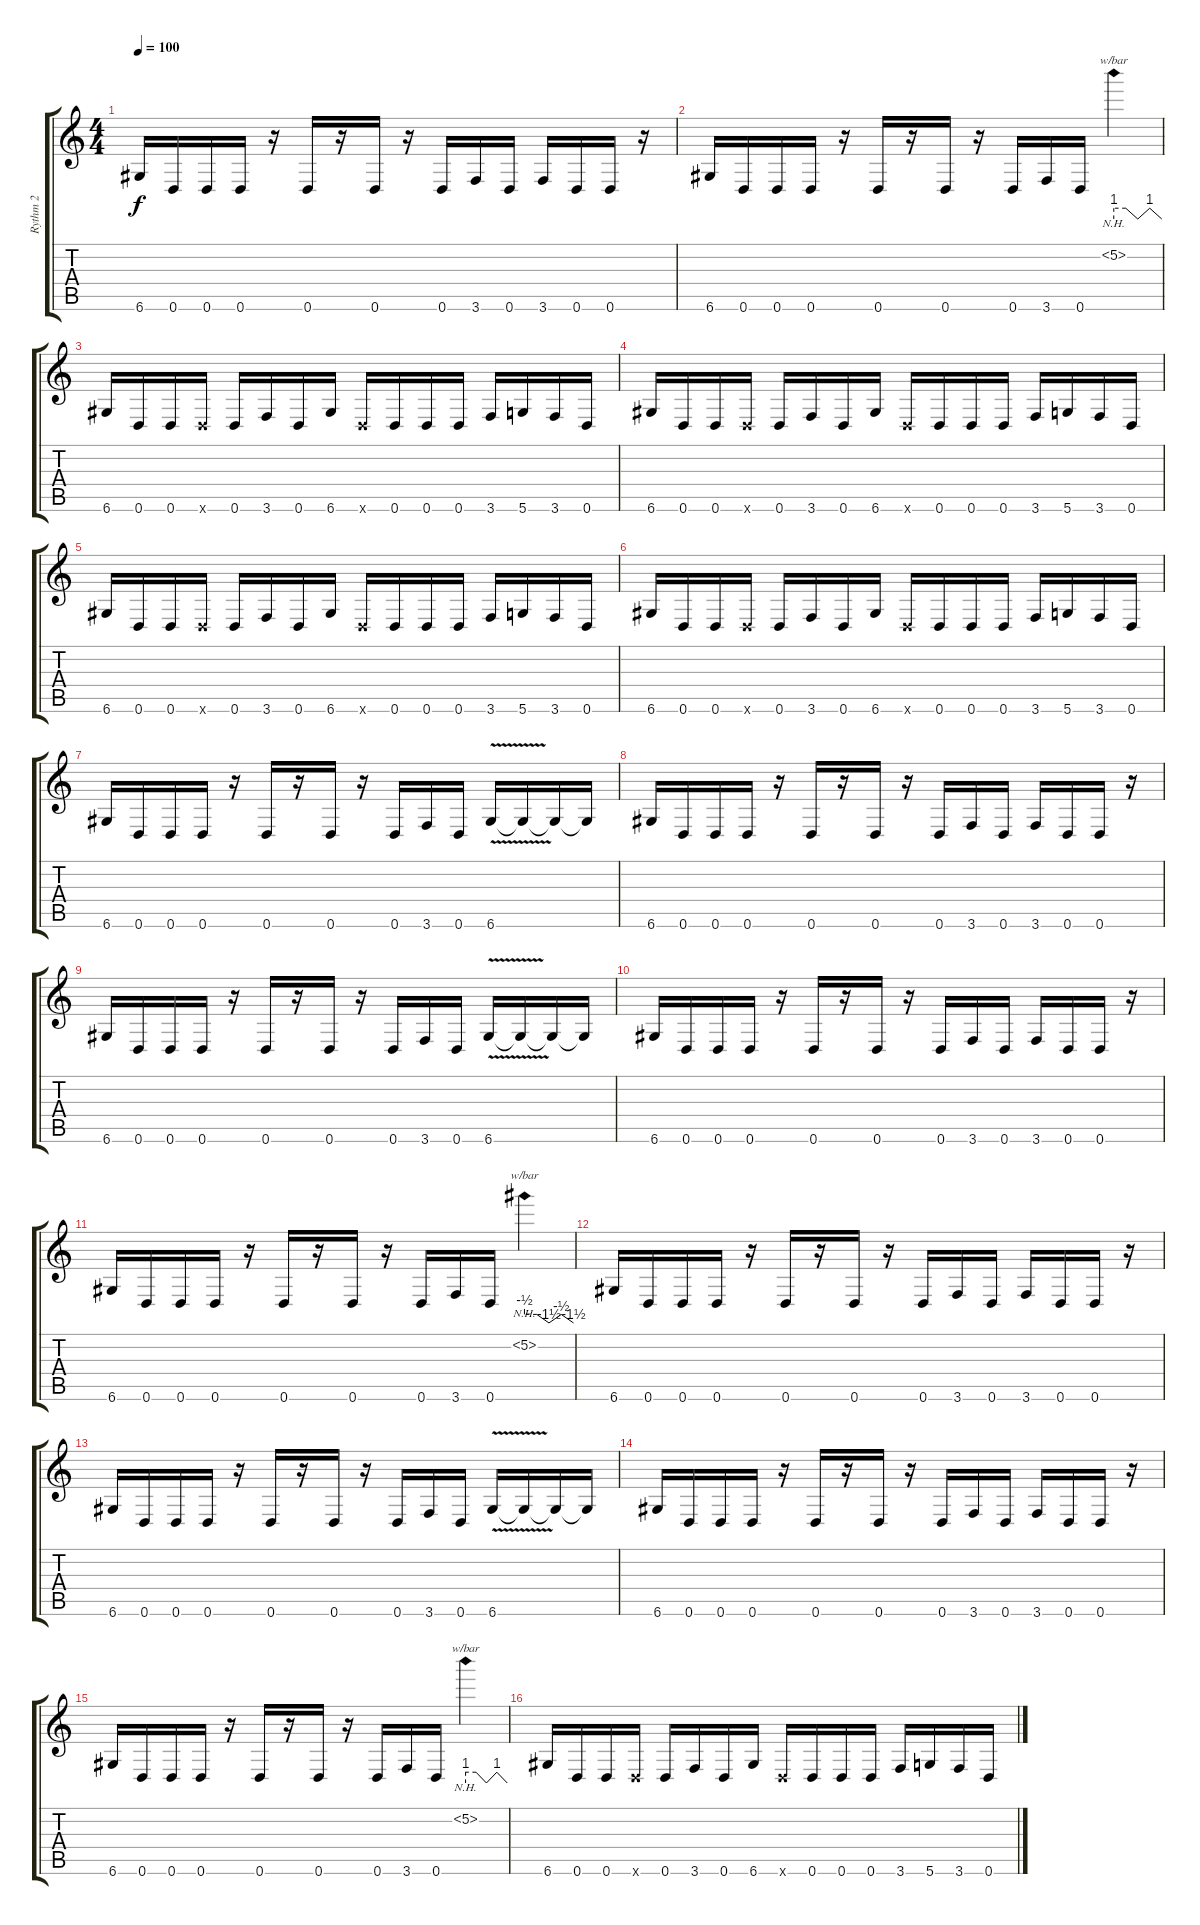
\track ("Rythm 2" "Rythm 2") {instrument distortionguitar}
\staff {score tabs}
\tuning (D4 A3 F3 C3 G2 D2) {hide}
\ts (4 4)
\tempo 100
\clef g2
\ks c
6.6.16{dy f} 0.6.16 0.6.16 0.6.16 r.16 0.6.16 r.16 0.6.16 r.16 0.6.16 3.6.16 0.6.16 3.6.16 0.6.16 0.6.16 r.16 |
6.6.16 0.6.16 0.6.16 0.6.16 r.16 0.6.16 r.16 0.6.16 r.16 0.6.16 3.6.16 0.6.16 5.2{nh}.4{tbe (custom default 0 4 15 4 30 0 45 4 60 0)} |
6.6.16 0.6.16 0.6.16 0.6{x}.16 0.6.16 3.6.16 0.6.16 6.6.16 0.6{x}.16 0.6.16 0.6.16 0.6.16 3.6.16 5.6.16 3.6.16 0.6.16 |
6.6.16 0.6.16 0.6.16 0.6{x}.16 0.6.16 3.6.16 0.6.16 6.6.16 0.6{x}.16 0.6.16 0.6.16 0.6.16 3.6.16 5.6.16 3.6.16 0.6.16 |
6.6.16 0.6.16 0.6.16 0.6{x}.16 0.6.16 3.6.16 0.6.16 6.6.16 0.6{x}.16 0.6.16 0.6.16 0.6.16 3.6.16 5.6.16 3.6.16 0.6.16 |
6.6.16 0.6.16 0.6.16 0.6{x}.16 0.6.16 3.6.16 0.6.16 6.6.16 0.6{x}.16 0.6.16 0.6.16 0.6.16 3.6.16 5.6.16 3.6.16 0.6.16 |
6.6.16 0.6.16 0.6.16 0.6.16 r.16 0.6.16 r.16 0.6.16 r.16 0.6.16 3.6.16 0.6.16 6.6{v}.16 6.6{t}.16 6.6{t}.16 6.6{t}.16 |
6.6.16 0.6.16 0.6.16 0.6.16 r.16 0.6.16 r.16 0.6.16 r.16 0.6.16 3.6.16 0.6.16 3.6.16 0.6.16 0.6.16 r.16 |
6.6.16 0.6.16 0.6.16 0.6.16 r.16 0.6.16 r.16 0.6.16 r.16 0.6.16 3.6.16 0.6.16 6.6{v}.16 6.6{t}.16 6.6{t}.16 6.6{t}.16 |
6.6.16 0.6.16 0.6.16 0.6.16 r.16 0.6.16 r.16 0.6.16 r.16 0.6.16 3.6.16 0.6.16 3.6.16 0.6.16 0.6.16 r.16 |
6.6.16 0.6.16 0.6.16 0.6.16 r.16 0.6.16 r.16 0.6.16 r.16 0.6.16 3.6.16 0.6.16 5.2{nh}.4{tbe (custom default 0 -2 15 -2 30 -6 45 -2 60 -6)} |
6.6.16 0.6.16 0.6.16 0.6.16 r.16 0.6.16 r.16 0.6.16 r.16 0.6.16 3.6.16 0.6.16 3.6.16 0.6.16 0.6.16 r.16 |
6.6.16 0.6.16 0.6.16 0.6.16 r.16 0.6.16 r.16 0.6.16 r.16 0.6.16 3.6.16 0.6.16 6.6{v}.16 6.6{t}.16 6.6{t}.16 6.6{t}.16 |
6.6.16 0.6.16 0.6.16 0.6.16 r.16 0.6.16 r.16 0.6.16 r.16 0.6.16 3.6.16 0.6.16 3.6.16 0.6.16 0.6.16 r.16 |
6.6.16 0.6.16 0.6.16 0.6.16 r.16 0.6.16 r.16 0.6.16 r.16 0.6.16 3.6.16 0.6.16 5.2{nh}.4{tbe (custom default 0 4 15 4 30 0 45 4 60 0)} |
6.6.16 0.6.16 0.6.16 0.6{x}.16 0.6.16 3.6.16 0.6.16 6.6.16 0.6{x}.16 0.6.16 0.6.16 0.6.16 3.6.16 5.6.16 3.6.16 0.6.16
